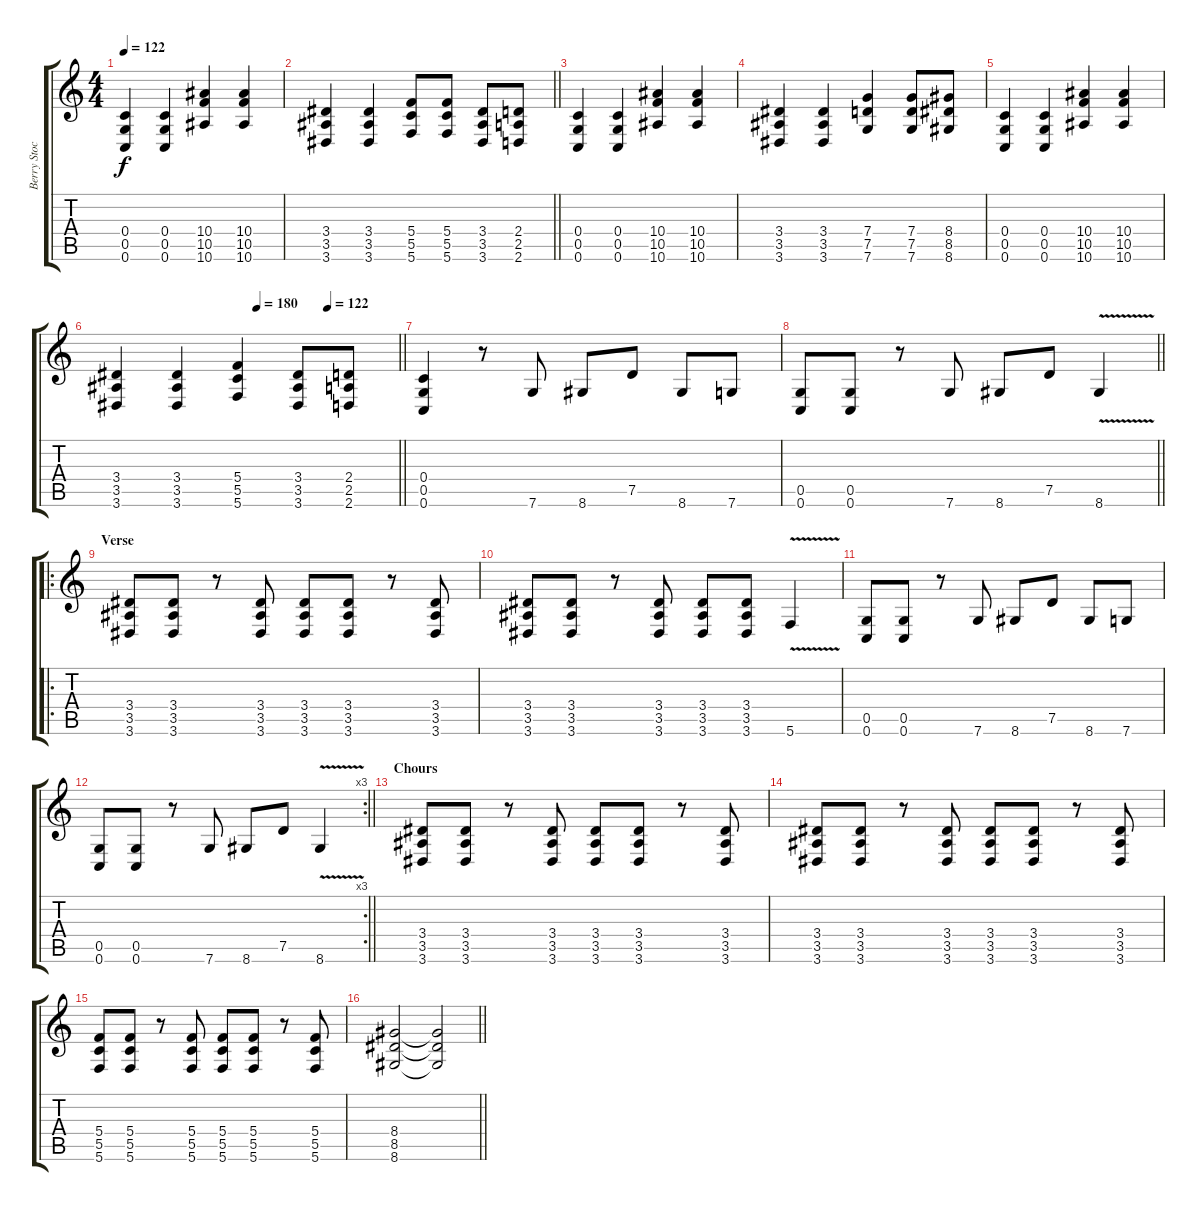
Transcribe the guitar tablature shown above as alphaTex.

\track ("Berry Stock-Guitar" "Berry Stoc") {instrument overdrivenguitar}
\staff {score tabs}
\tuning (D4 A3 F3 C3 G2 C2) {hide}
\ts (4 4)
\tempo 122
\clef g2
\ks c
(0.4 0.5 0.6).4{dy f} (0.4 0.5 0.6).4 (10.4 10.5 10.6).4 (10.4 10.5 10.6).4 |
\barLineRight lightlight
(3.4 3.5 3.6).4 (3.4 3.5 3.6).4 (5.4 5.5 5.6).8 (5.4 5.5 5.6).8 (3.4 3.5 3.6).8 (2.4 2.5 2.6).8 |
(0.4 0.5 0.6).4 (0.4 0.5 0.6).4 (10.4 10.5 10.6).4 (10.4 10.5 10.6).4 |
(3.4 3.5 3.6).4 (3.4 3.5 3.6).4 (7.4 7.5 7.6).4 (7.4 7.5 7.6).8 (8.4 8.5 8.6).8 |
(0.4 0.5 0.6).4 (0.4 0.5 0.6).4 (10.4 10.5 10.6).4 (10.4 10.5 10.6).4 |
\tempo (180 0.5)
\tempo (122 0.75)
\barLineRight lightlight
(3.4 3.5 3.6).4 (3.4 3.5 3.6).4 (5.4 5.5 5.6).4 (3.4 3.5 3.6).8 (2.4 2.5 2.6).8 |
\section ("" "")
(0.4 0.5 0.6).4 r.8 7.6.8 8.6.8 7.5.8 8.6.8 7.6.8 |
\barLineRight lightlight
(0.5 0.6).8 (0.5 0.6).8 r.8 7.6.8 8.6.8 7.5.8 8.6{v}.4 |
\ro
\section ("" "Verse")
(3.4 3.5 3.6).8 (3.4 3.5 3.6).8 r.8 (3.4 3.5 3.6).8 (3.4 3.5 3.6).8 (3.4 3.5 3.6).8 r.8 (3.4 3.5 3.6).8 |
(3.4 3.5 3.6).8 (3.4 3.5 3.6).8 r.8 (3.4 3.5 3.6).8 (3.4 3.5 3.6).8 (3.4 3.5 3.6).8 5.6{v}.4 |
(0.5 0.6).8 (0.5 0.6).8 r.8 7.6.8 8.6.8 7.5.8 8.6.8 7.6.8 |
\rc 3
\barLineRight lightlight
(0.5 0.6).8 (0.5 0.6).8 r.8 7.6.8 8.6.8 7.5.8 8.6{v}.4 |
\section ("" "Chours")
(3.4 3.5 3.6).8 (3.4 3.5 3.6).8 r.8 (3.4 3.5 3.6).8 (3.4 3.5 3.6).8 (3.4 3.5 3.6).8 r.8 (3.4 3.5 3.6).8 |
(3.4 3.5 3.6).8 (3.4 3.5 3.6).8 r.8 (3.4 3.5 3.6).8 (3.4 3.5 3.6).8 (3.4 3.5 3.6).8 r.8 (3.4 3.5 3.6).8 |
(5.4 5.5 5.6).8 (5.4 5.5 5.6).8 r.8 (5.4 5.5 5.6).8 (5.4 5.5 5.6).8 (5.4 5.5 5.6).8 r.8 (5.4 5.5 5.6).8 |
\barLineRight lightlight
(8.4 8.5 8.6).2 (8.4{t} 8.5{t} 8.6{t}).2
